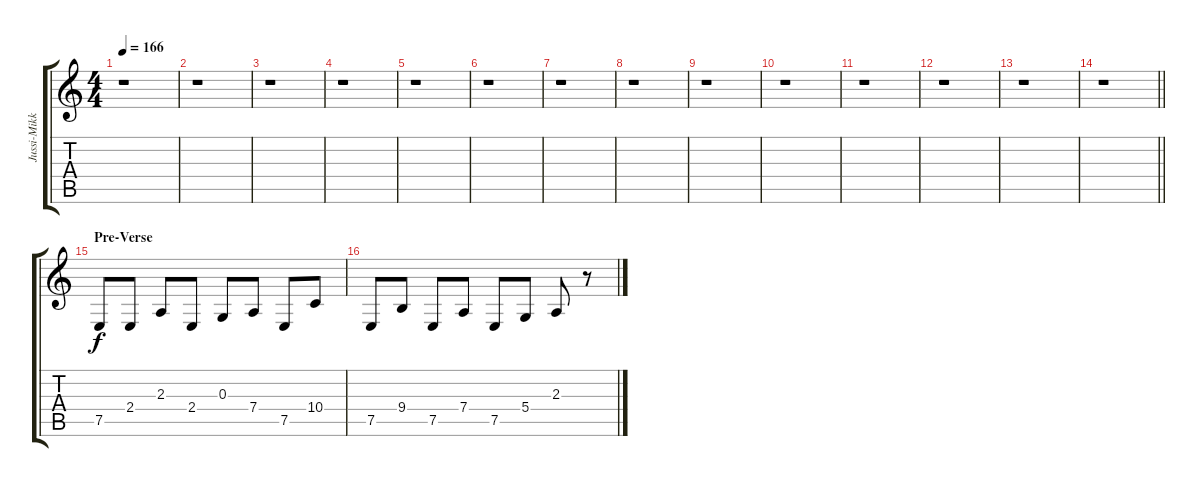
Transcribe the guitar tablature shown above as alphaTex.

\track ("Jussi-Mikko Salminen" "Jussi-Mikk") {instrument rockorgan}
\staff {score tabs}
\tuning (E4 B3 G3 D3 A2 E2) {hide}
\ts (4 4)
\tempo 166
\clef g2
\ks c
r.1{dy f} |
r.1 |
r.1 |
r.1 |
r.1 |
r.1 |
r.1 |
r.1 |
r.1 |
r.1 |
r.1 |
r.1 |
r.1 |
\barLineRight lightlight
r.1 |
\section ("" "Pre-Verse")
7.5.8 2.4.8 2.3.8 2.4.8 0.3.8 7.4.8 7.5.8 10.4.8 |
7.5.8 9.4.8 7.5.8 7.4.8 7.5.8 5.4.8 2.3.8 r.8
